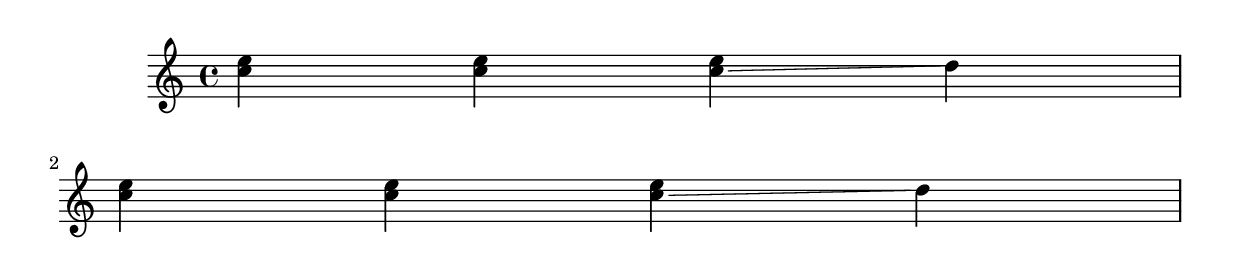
\version "2.14.0"

\header {

  texidoc = "
A glissando between chords should not interfere with line breaks.  In
this case, the music should be in two lines and there should be no
warning messages issued.  Also, the glissando should be printed.
"

}

theNotes = {
  <c e>4 <c e> <c e>
  \glissando
  d
}

\score {
  \new Staff {
    \relative c'' {
      \theNotes
      \break
      \theNotes
    }
  }
}
